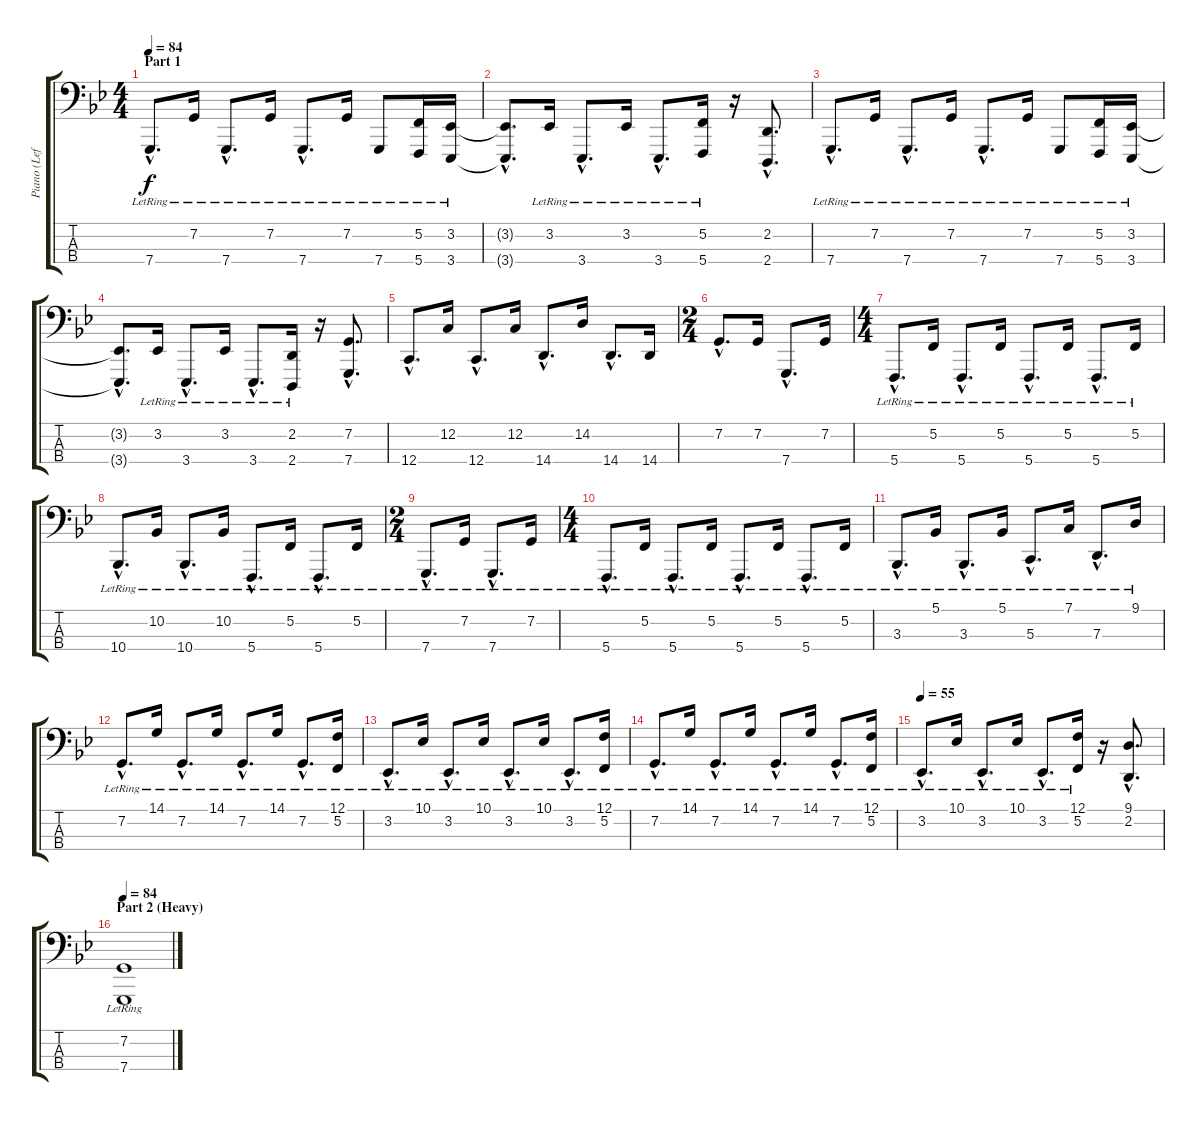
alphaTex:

\track ("Piano (Left)" "Piano (Lef") {instrument brightacousticpiano}
\staff {score tabs}
\tuning (F2 C2 G1 C1) {hide}
\ts (4 4)
\section ("" "Part 1")
\tempo 84
\clef f4
\ks bb
7.4{hac lr}.8{d dy f} 7.2{lr}.16 7.4{hac lr}.8{d} 7.2{lr}.16 7.4{hac lr}.8{d} 7.2{lr}.16 7.4{lr}.8 (5.2{lr} 5.4{lr}).16 (3.2{lr} 3.4{lr}).16 |
(3.2{hac t} 3.4{hac t}).8{d} 3.2{lr}.16 3.4{hac lr}.8{d} 3.2{lr}.16 3.4{hac lr}.8{d} (5.2{lr} 5.4).16 r.16 (2.2{hac} 2.4{hac}).8{d} |
7.4{hac lr}.8{d} 7.2{lr}.16 7.4{hac lr}.8{d} 7.2{lr}.16 7.4{hac lr}.8{d} 7.2{lr}.16 7.4{lr}.8 (5.2{lr} 5.4{lr}).16 (3.2{lr} 3.4{lr}).16 |
(3.2{hac t} 3.4{hac t}).8{d} 3.2{lr}.16 3.4{hac lr}.8{d} 3.2{lr}.16 3.4{hac lr}.8{d} (2.2{lr} 2.4).16 r.16 (7.2{hac} 7.4{hac}).8{d} |
12.4{hac}.8{d} 12.2.16 12.4{hac}.8{d} 12.2.16 14.4{hac}.8{d} 14.2.16 14.4{hac}.8{d} 14.4.16 |
\ts (2 4)
7.2{hac}.8{d} 7.2.16 7.4{hac}.8{d} 7.2.16 |
\ts (4 4)
5.4{hac lr}.8{d} 5.2{lr}.16 5.4{hac lr}.8{d} 5.2{lr}.16 5.4{hac lr}.8{d} 5.2{lr}.16 5.4{hac lr}.8{d} 5.2{lr}.16 |
10.4{hac lr}.8{d} 10.2{lr}.16 10.4{hac lr}.8{d} 10.2{lr}.16 5.4{hac lr}.8{d} 5.2{lr}.16 5.4{hac lr}.8{d} 5.2{lr}.16 |
\ts (2 4)
7.4{hac lr}.8{d} 7.2{lr}.16 7.4{hac lr}.8{d} 7.2{lr}.16 |
\ts (4 4)
5.4{hac lr}.8{d} 5.2{lr}.16 5.4{hac lr}.8{d} 5.2{lr}.16 5.4{hac lr}.8{d} 5.2{lr}.16 5.4{hac lr}.8{d} 5.2{lr}.16 |
3.3{hac lr}.8{d} 5.1{lr}.16 3.3{hac lr}.8{d} 5.1{lr}.16 5.3{hac lr}.8{d} 7.1{lr}.16 7.3{hac lr}.8{d} 9.1{lr}.16 |
7.2{hac lr}.8{d} 14.1{lr}.16 7.2{hac lr}.8{d} 14.1{lr}.16 7.2{hac lr}.8{d} 14.1{lr}.16 7.2{hac lr}.8{d} (12.1{lr} 5.2{lr}).16 |
3.2{hac lr}.8{d} 10.1{lr}.16 3.2{hac lr}.8{d} 10.1{lr}.16 3.2{hac lr}.8{d} 10.1{lr}.16 3.2{hac lr}.8{d} (12.1{lr} 5.2{lr}).16 |
7.2{hac lr}.8{d} 14.1{lr}.16 7.2{hac lr}.8{d} 14.1{lr}.16 7.2{hac lr}.8{d} 14.1{lr}.16 7.2{hac lr}.8{d} (12.1{lr} 5.2{lr}).16 |
\tempo 55
3.2{hac lr}.8{d} 10.1{lr}.16 3.2{hac lr}.8{d} 10.1{lr}.16 3.2{hac lr}.8{d} (12.1{lr} 5.2).16 r.16 (9.1{hac} 2.2{hac}).8{d} |
\section ("" "Part 2 (Heavy)")
\tempo 84
(7.2{lr} 7.4{lr}).1
